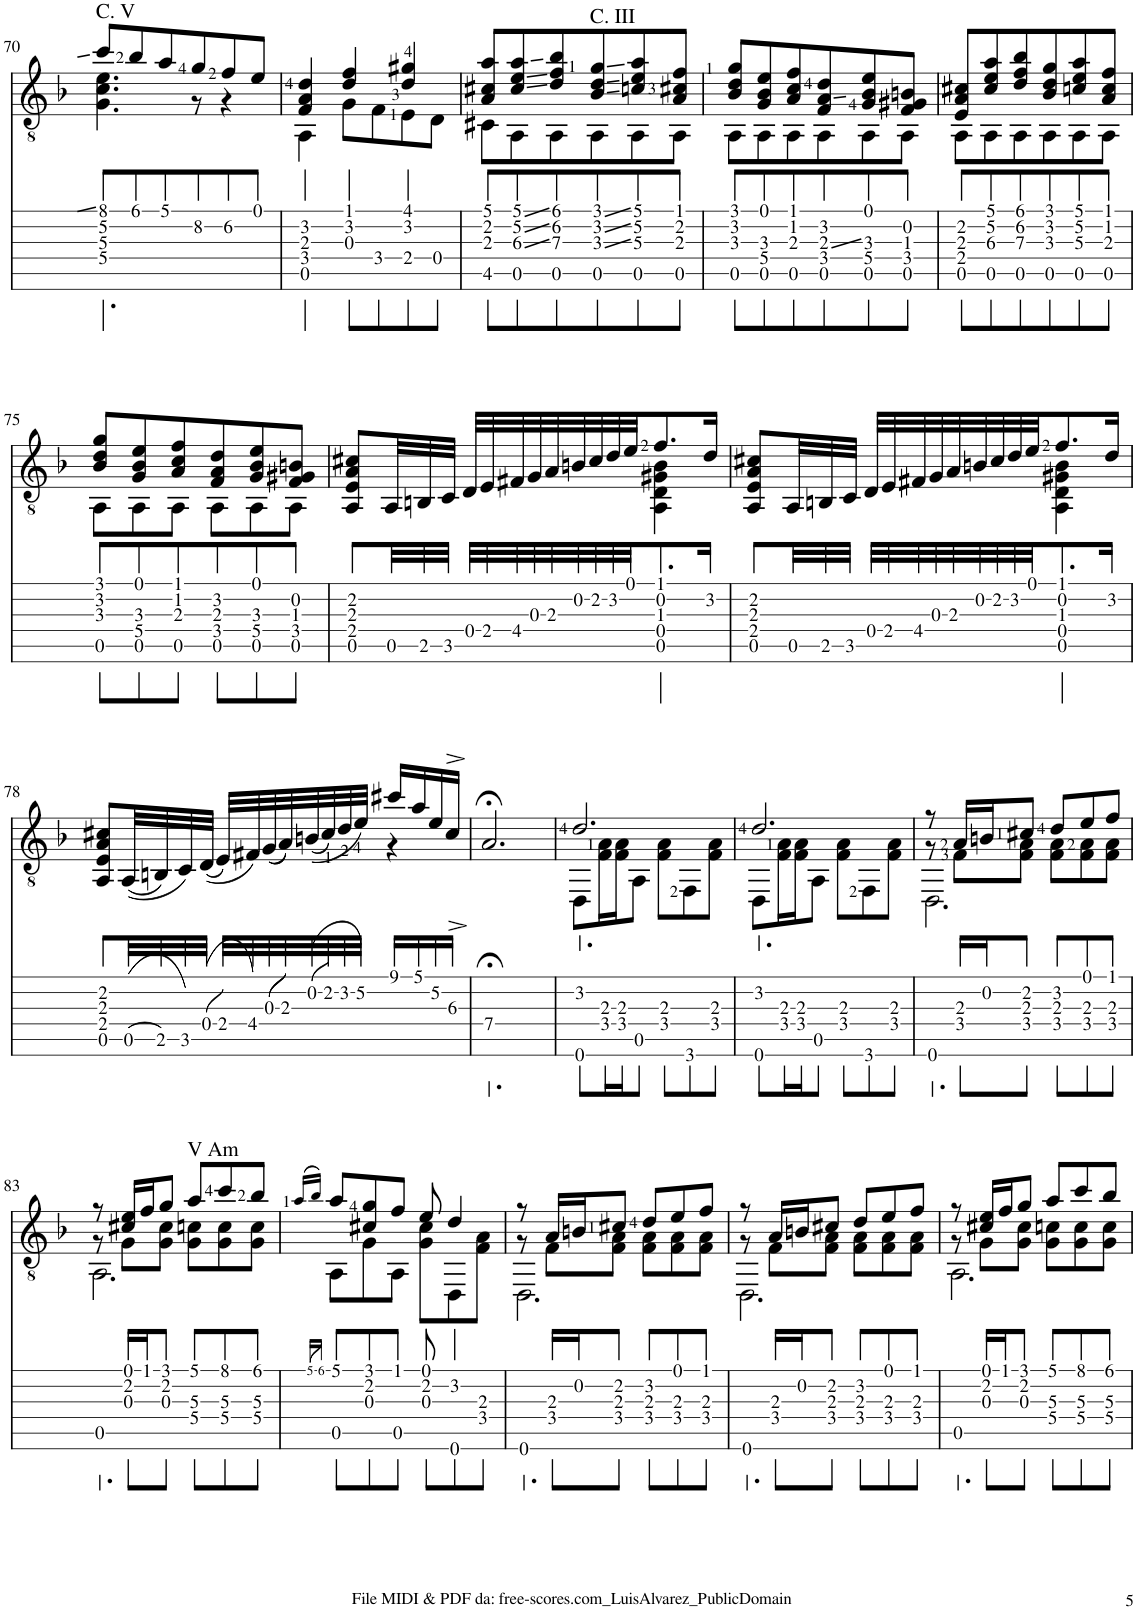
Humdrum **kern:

**kern	**kern
*part2	*part1
*staff2	*staff1
*I"Chitarra classica (Intavolatura)	*I"Guitar
!!LO:PB:g=z
*	*clefGv2
*k[b-]	*k[b-]
*M6/8	*M6/8
=70	=70
*^	*^
!	!	!LO:TX:a:t=C. V	!
8cc/L	4.G\ 4.c\ 4.e\	8cc/L	4.G\ 4.c\ 4.e\
8b-/	.	8b-/	.
8a/	.	8a/	.
8g/	8r	8g/	8r
8f/	4r	8f/	4r
8e/J	.	8e/J	.
=71	=71	=71	=71
4F/ 4A/ 4d/	4AA\	4F/ 4A/ 4d/	4AA\
4d/ 4f/	8G\L	4d/ 4f/	8G\L
.	8F\	.	8F\
4d/ 4g#X/	8E\	4d/ 4g#X/	8E\
.	8D\J	.	8D\J
=72	=72	=72	=72
8A/ 8c#X/ 8a/L	8C#X\L	8A/ 8c#X/ 8a/L	8C#X\L
8c#/ 8e/ 8a/	8AA\	8c#/ 8e/ 8a/	8AA\
8d/ 8f/ 8b-/	8AA\	8d/ 8f/ 8b-/	8AA\
!	!	!LO:TX:a:t=C. III	!
8B-/ 8d/ 8g/	8AA\	8B-/ 8d/ 8g/	8AA\
8cn/ 8e/ 8a/	8AA\	8cn/ 8e/ 8a/	8AA\
8A/ 8c#X/ 8f/J	8AA\J	8A/ 8c#X/ 8f/J	8AA\J
=73	=73	=73	=73
8B-/ 8d/ 8g/L	8AA\L	8B-/ 8d/ 8g/L	8AA\L
8G/ 8B-/ 8e/	8AA\	8G/ 8B-/ 8e/	8AA\
8A/ 8c/ 8f/	8AA\	8A/ 8c/ 8f/	8AA\
8F/ 8A/ 8d/	8AA\	8F/ 8A/ 8d/	8AA\
8G/ 8B-/ 8e/	8AA\	8G/ 8B-/ 8e/	8AA\
8F/ 8G#X/ 8Bn/J	8AA\J	8F/ 8G#X/ 8Bn/J	8AA\J
=74	=74	=74	=74
8E/ 8A/ 8c#X/L	8AA\L	8E/ 8A/ 8c#X/L	8AA\L
8c#/ 8e/ 8a/	8AA\	8c#/ 8e/ 8a/	8AA\
8d/ 8f/ 8b-/	8AA\	8d/ 8f/ 8b-/	8AA\
8B-/ 8d/ 8g/	8AA\	8B-/ 8d/ 8g/	8AA\
8cn/ 8e/ 8a/	8AA\	8cn/ 8e/ 8a/	8AA\
8A/ 8c/ 8f/J	8AA\J	8A/ 8c/ 8f/J	8AA\J
!!LO:LB:g=z	!!
=75	=75	=75	=75
8B-/ 8d/ 8g/L	8AA\L	8B-/ 8d/ 8g/L	8AA\L
8G/ 8B-/ 8e/	8AA\	8G/ 8B-/ 8e/	8AA\
8A/ 8c/ 8f/	8AA\J	8A/ 8c/ 8f/	8AA\J
8F/ 8A/ 8d/	8AA\L	8F/ 8A/ 8d/	8AA\L
8G/ 8B-/ 8e/	8AA\	8G/ 8B-/ 8e/	8AA\
8F/ 8G#X/ 8Bn/J	8AA\J	8F/ 8G#X/ 8Bn/J	8AA\J
=76	=76	=76	=76
8AA/ 8E/ 8A/ 8c#X/L	2ryy	8AA/ 8E/ 8A/ 8c#X/L	2ryy
32AA/LL	.	32AA/LL	.
32BBn/	.	32BBn/	.
32C/JJJ	.	32C/JJJ	.
32D/LLL	.	32D/LLL	.
32E/	.	32E/	.
32F#X/	.	32F#X/	.
32G/	.	32G/	.
32A/	.	32A/	.
32Bn/	.	32Bn/	.
32c#/	.	32c#/	.
32d/	.	32d/	.
32e/JJ	.	32e/JJ	.
8.f/	4AA\ 4D\ 4G#X\ 4B\	8.f/	4AA\ 4D\ 4G#X\ 4B\
16d/Jk	.	16d/Jk	.
=77	=77	=77	=77
8AA/ 8E/ 8A/ 8c#X/L	2ryy	8AA/ 8E/ 8A/ 8c#X/L	2ryy
32AA/LL	.	32AA/LL	.
32BBn/	.	32BBn/	.
32C/JJJ	.	32C/JJJ	.
32D/LLL	.	32D/LLL	.
32E/	.	32E/	.
32F#X/	.	32F#X/	.
32G/	.	32G/	.
32A/	.	32A/	.
32Bn/	.	32Bn/	.
32c#/	.	32c#/	.
32d/	.	32d/	.
32e/JJ	.	32e/JJ	.
8.f/	4AA\ 4D\ 4G#X\ 4B\	8.f/	4AA\ 4D\ 4G#X\ 4B\
16d/Jk	.	16d/Jk	.
!!LO:LB:g=z	!!
=78	=78	=78	=78
8AA/ 8E/ 8A/ 8c#X/L	2ryy	8AA/ 8E/ 8A/ 8c#X/L	2ryy
((32AA/LL	.	((32AA/LL	.
32BBn/)	.	32BBn/)	.
32C/)	.	32C/)	.
((32D/JJJ	.	((32D/JJJ	.
32E/LLL)	.	32E/LLL)	.
32F#X/)	.	32F#X/)	.
((32G/	.	((32G/	.
32A/))	.	32A/))	.
((32Bn/	.	((32Bn/	.
32c#/)	.	32c#/)	.
32d/	.	32d/	.
32e/JJJ)	.	32e/JJJ)	.
16cc#X/LL	4r	16cc#X/LL	4r
16a/	.	16a/	.
16e/	.	16e/	.
16c#^/JJ	.	16c#^/JJ	.
*v	*v	*	*
*	*v	*v
=79	=79
2.A;<\	2.A;</
=80	=80
*^	*^
2.d/	8DD\L	2.d/	8DD\L
.	16F\ 16A\L	.	16F\ 16A\L
.	16F\ 16A\J	.	16F\ 16A\J
.	8AA\J	.	8AA\J
.	8F\ 8A\L	.	8F\ 8A\L
.	8FF\	.	8FF\
.	8F\ 8A\J	.	8F\ 8A\J
=81	=81	=81	=81
2.d/	8DD\L	2.d/	8DD\L
.	16F\ 16A\L	.	16F\ 16A\L
.	16F\ 16A\J	.	16F\ 16A\J
.	8AA\J	.	8AA\J
.	8F\ 8A\L	.	8F\ 8A\L
.	8FF\	.	8FF\
.	8F\ 8A\J	.	8F\ 8A\J
=82	=82	=82	=82
*	*^	*	*^
8r	8r	2.DD\	8r	8r	2.DD\
16A/LL	8F\L	.	16A/LL	8F\L	.
16Bn/J	.	.	16Bn/J	.	.
8c#X/J	8F\ 8A\J	.	8c#X/J	8F\ 8A\J	.
8d/L	8F\ 8A\L	.	8d/L	8F\ 8A\L	.
8e/	8F\ 8A\	.	8e/	8F\ 8A\	.
8f/J	8F\ 8A\J	.	8f/J	8F\ 8A\J	.
!!LO:LB:g=z	!!	!!
=83	=83	=83	=83	=83	=83
8r	8r	2.AA\	8r	8r	2.AA\
16c#X/ 16e/LL	8G\L	.	16c#X/ 16e/LL	8G\L	.
16f/J	.	.	16f/J	.	.
8g/J	8G\ 8c#\J	.	8g/J	8G\ 8c#\J	.
!	!	!	!LO:TX:a:t=V Am	!	!
8a/L	8G\ 8cn\L	.	8a/L	8G\ 8cn\L	.
8cc/	8G\ 8c\	.	8cc/	8G\ 8c\	.
8b-/J	8G\ 8c\J	.	8b-/J	8G\ 8c\J	.
*v	*v	*v	*	*	*
*	*v	*v	*v
=84	=84
(16qa/LL	(16qa/LL
16qb-/JJ)	16qb-/JJ)
*^	*^
8a/L	8AA\L	8a/L	8AA\L
8c#X/ 8g/	8G\	8c#X/ 8g/	8G\
8f/J	8AA\J	8f/J	8AA\J
8e/	8G\ 8c#\L	8e/	8G\ 8c#\L
4d/	8DD\	4d/	8DD\
.	8F\ 8A\J	.	8F\ 8A\J
=85	=85	=85	=85
*	*^	*	*^
8r	8r	2.DD\	8r	8r	2.DD\
16A/LL	8F\L	.	16A/LL	8F\L	.
16Bn/J	.	.	16Bn/J	.	.
8c#X/J	8F\ 8A\J	.	8c#X/J	8F\ 8A\J	.
8d/L	8F\ 8A\L	.	8d/L	8F\ 8A\L	.
8e/	8F\ 8A\	.	8e/	8F\ 8A\	.
8f/J	8F\ 8A\J	.	8f/J	8F\ 8A\J	.
=86	=86	=86	=86	=86	=86
8r	8r	2.DD\	8r	8r	2.DD\
16A/LL	8F\L	.	16A/LL	8F\L	.
16Bn/J	.	.	16Bn/J	.	.
8c#X/J	8F\ 8A\J	.	8c#X/J	8F\ 8A\J	.
8d/L	8F\ 8A\L	.	8d/L	8F\ 8A\L	.
8e/	8F\ 8A\	.	8e/	8F\ 8A\	.
8f/J	8F\ 8A\J	.	8f/J	8F\ 8A\J	.
=87	=87	=87	=87	=87	=87
8r	8r	2.AA\	8r	8r	2.AA\
16c#X/ 16e/LL	8G\L	.	16c#X/ 16e/LL	8G\L	.
16f/J	.	.	16f/J	.	.
8g/J	8G\ 8c#\J	.	8g/J	8G\ 8c#\J	.
8a/L	8G\ 8cn\L	.	8a/L	8G\ 8cn\L	.
8cc/	8G\ 8c\	.	8cc/	8G\ 8c\	.
8b-/J	8G\ 8c\J	.	8b-/J	8G\ 8c\J	.
*v	*v	*v	*	*	*
*	*v	*v	*v
=	=
*-	*-
